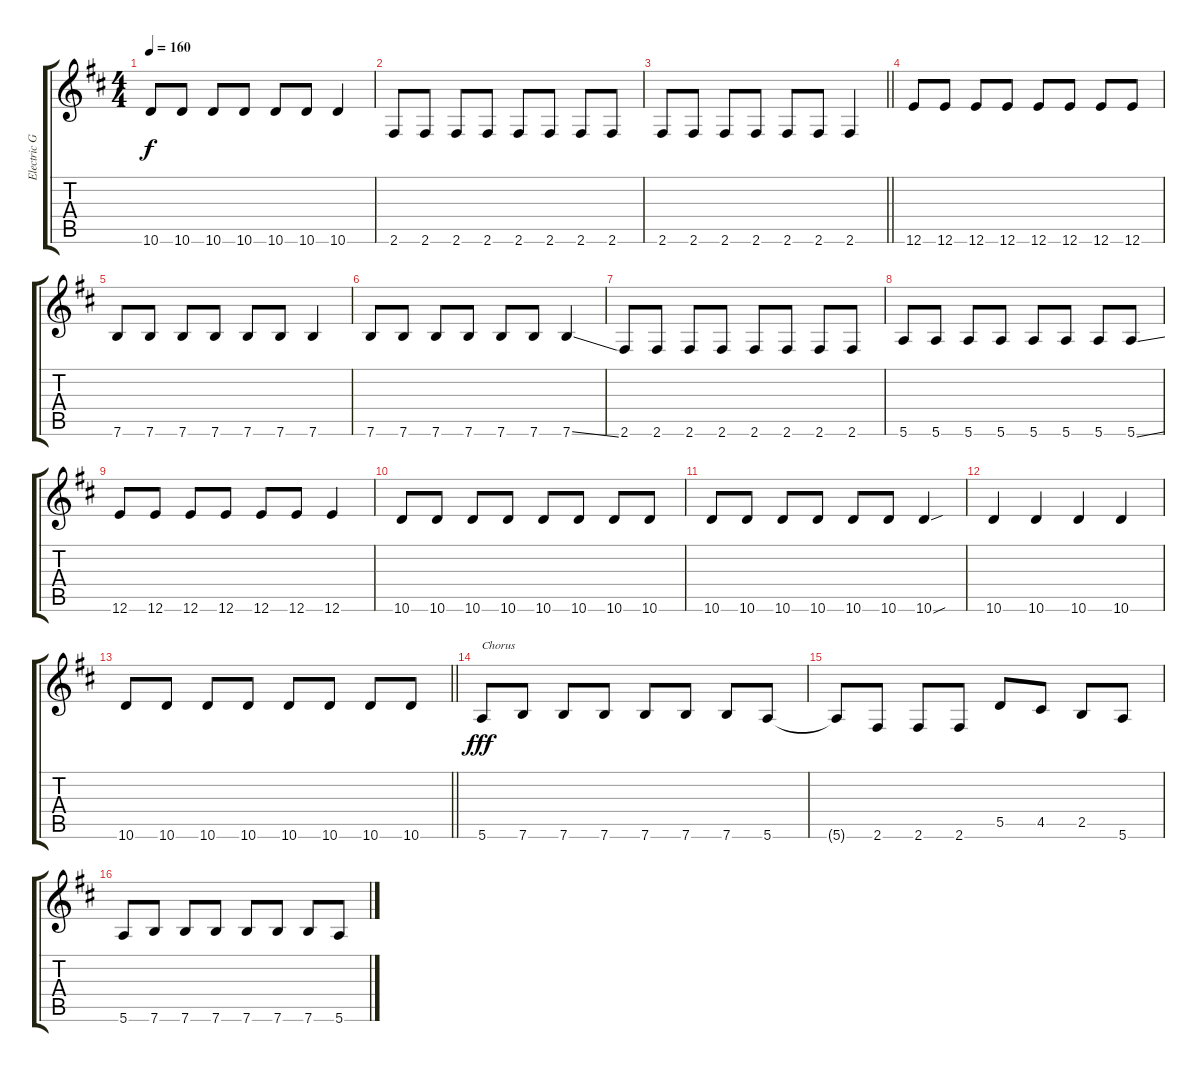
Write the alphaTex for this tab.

\track ("Electric Guitar 1 (Alex)" "Electric G") {instrument distortionguitar}
\staff {score tabs}
\tuning (E4 B3 G3 D3 A2 E2) {hide}
\ts (4 4)
\tempo 160
\clef g2
\ks d
10.6.8{dy f} 10.6.8 10.6.8 10.6.8 10.6.8 10.6.8 10.6.4 |
2.6.8 2.6.8 2.6.8 2.6.8 2.6.8 2.6.8 2.6.8 2.6.8 |
\barLineRight lightlight
2.6.8 2.6.8 2.6.8 2.6.8 2.6.8 2.6.8 2.6.4 |
12.6.8 12.6.8 12.6.8 12.6.8 12.6.8 12.6.8 12.6.8 12.6.8 |
7.6.8 7.6.8 7.6.8 7.6.8 7.6.8 7.6.8 7.6.4 |
7.6.8 7.6.8 7.6.8 7.6.8 7.6.8 7.6.8 7.6{ss}.4 |
2.6.8 2.6.8 2.6.8 2.6.8 2.6.8 2.6.8 2.6.8 2.6.8 |
5.6.8 5.6.8 5.6.8 5.6.8 5.6.8 5.6.8 5.6.8 5.6{ss}.8 |
12.6.8 12.6.8 12.6.8 12.6.8 12.6.8 12.6.8 12.6.4 |
10.6.8 10.6.8 10.6.8 10.6.8 10.6.8 10.6.8 10.6.8 10.6.8 |
10.6.8 10.6.8 10.6.8 10.6.8 10.6.8 10.6.8 10.6{sou}.4 |
10.6.4 10.6.4 10.6.4 10.6.4 |
\barLineRight lightlight
10.6.8 10.6.8 10.6.8 10.6.8 10.6.8 10.6.8 10.6.8 10.6.8 |
5.6.8{txt "Chorus" dy fff} 7.6.8 7.6.8 7.6.8 7.6.8 7.6.8 7.6.8 5.6.8 |
5.6{t}.8 2.6.8 2.6.8 2.6.8 5.5.8 4.5.8 2.5.8 5.6.8 |
5.6.8 7.6.8 7.6.8 7.6.8 7.6.8 7.6.8 7.6.8 5.6.8
